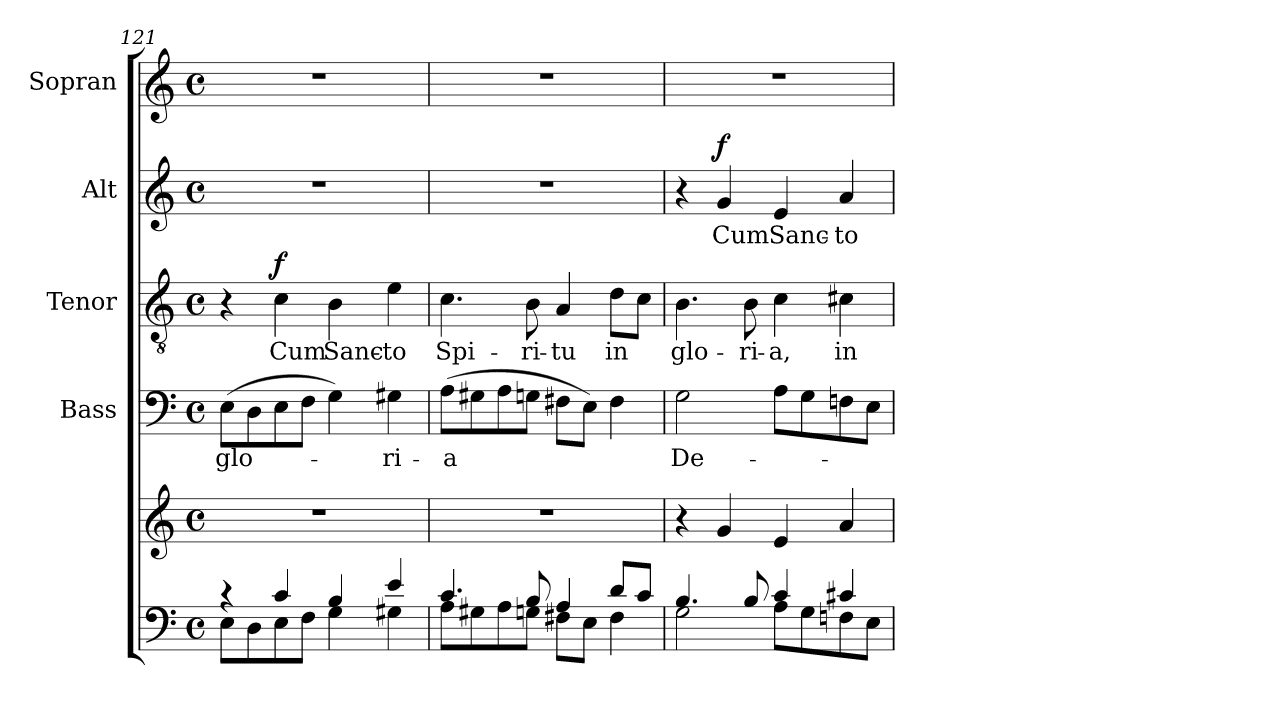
**kern	**kern	**kern	**text	**kern	**text	**dynam	**kern	**text	**dynam	**kern
*part5	*part5	*part4	*part4	*part3	*part3	*part3	*part2	*part2	*part2	*part1
*staff6	*staff5	*staff4	*staff4	*staff3	*staff3	*staff3	*staff2	*staff2	*staff2	*staff1
*	*	*I"Bass	*	*I"Tenor	*	*	*I"Alt	*	*	*I"Sopran
*	*	*I'B.	*	*I'T.	*	*	*I'A.	*	*	*I'S.
*clefF4	*clefG2	*clefF4	*	*clefGv2	*	*	*clefG2	*	*	*clefG2
*k[]	*k[]	*k[]	*	*k[]	*	*	*k[]	*	*	*k[]
*C:	*C:	*C:	*	*C:	*	*	*C:	*	*	*C:
*M4/4	*M4/4	*M4/4	*	*M4/4	*	*	*M4/4	*	*	*M4/4
*met(c)	*met(c)	*met(c)	*	*met(c)	*	*	*met(c)	*	*	*met(c)
=121	=121	=121	=121	=121	=121	=121	=121	=121	=121	=121
*^	*	*	*	*	*	*	*	*	*	*
!	!	!	!	!LO:LY:b	!	!	!	!	!	!	!
4rc	8E\L	1r	(>8E\L	glo-	4r	.	.	1r	.	.	1r
.	8D\	.	8D\	.	.	.	.	.	.	.	.
!	!	!	!	!	!	!LO:LY:b	!LO:DY:a	!	!	!	!
4c/	8E\	.	8E\	.	4c\	Cum	f	.	.	.	.
.	8F\J	.	8F\J	.	.	.	.	.	.	.	.
!	!	!	!	!	!	!LO:LY:b	!	!	!	!	!
4B/	4G\	.	4G\)	.	4B\	Sanc-	.	.	.	.	.
!	!	!	!	!LO:LY:b	!	!LO:LY:b	!	!	!	!	!
4e/	4G#X\	.	4G#X\	-ri-	4e\	-to	.	.	.	.	.
=122	=122	=122	=122	=122	=122	=122	=122	=122	=122	=122	=122
!	!	!	!	!LO:LY:b	!	!LO:LY:b	!	!	!	!	!
4.c/	8A\L	1r	(>8A\L	-a	4.c\	Spi-	.	1r	.	.	1r
.	8G#X\	.	8G#X\	.	.	.	.	.	.	.	.
.	8A\	.	8A\	.	.	.	.	.	.	.	.
!	!	!	!	!	!	!LO:LY:b	!	!	!	!	!
8B/	8Gn\J	.	8Gn\J	.	8B\	-ri-	.	.	.	.	.
!	!	!	!	!	!	!LO:LY:b	!	!	!	!	!
4A/	8F#X\L	.	8F#X\L	.	4A/	-tu	.	.	.	.	.
.	8E\J	.	8E\J)	.	.	.	.	.	.	.	.
!	!	!	!	!	!	!LO:LY:b	!	!	!	!	!
8d/L	4F#\	.	4F#\	.	8d\L	in	.	.	.	.	.
8c/J	.	.	.	.	8c\J	.	.	.	.	.	.
!!LO:LB:g=z
=123	=123	=123	=123	=123	=123	=123	=123	=123	=123	=123	=123
!	!	!	!	!LO:LY:b	!	!LO:LY:b	!	!	!	!	!
4.B/	2G\	4r	2G\	De-	4.B\	glo-	.	4r	.	.	1r
!	!	!	!	!	!	!	!	!	!LO:LY:b	!LO:DY:a	!
.	.	4g/	.	.	.	.	.	4g/	Cum	f	.
!	!	!	!	!	!	!LO:LY:b	!	!	!	!	!
8B/	.	.	.	.	8B\	-ri-	.	.	.	.	.
!	!	!	!	!	!	!LO:LY:b	!	!	!LO:LY:b	!	!
4c/	8A\L	4e/	8A\L	.	4c\	-a,	.	4e/	Sanc-	.	.
.	8G\	.	8G\	.	.	.	.	.	.	.	.
!	!	!	!	!	!	!LO:LY:b	!	!	!LO:LY:b	!	!
4c#X/	8Fn\	4a/	8Fn\	.	4c#X\	in	.	4a/	-to	.	.
.	8E\J	.	8E\J	.	.	.	.	.	.	.	.
*v	*v	*	*	*	*	*	*	*	*	*	*
=	=	=	=	=	=	=	=	=	=	=
*-	*-	*-	*-	*-	*-	*-	*-	*-	*-	*-
